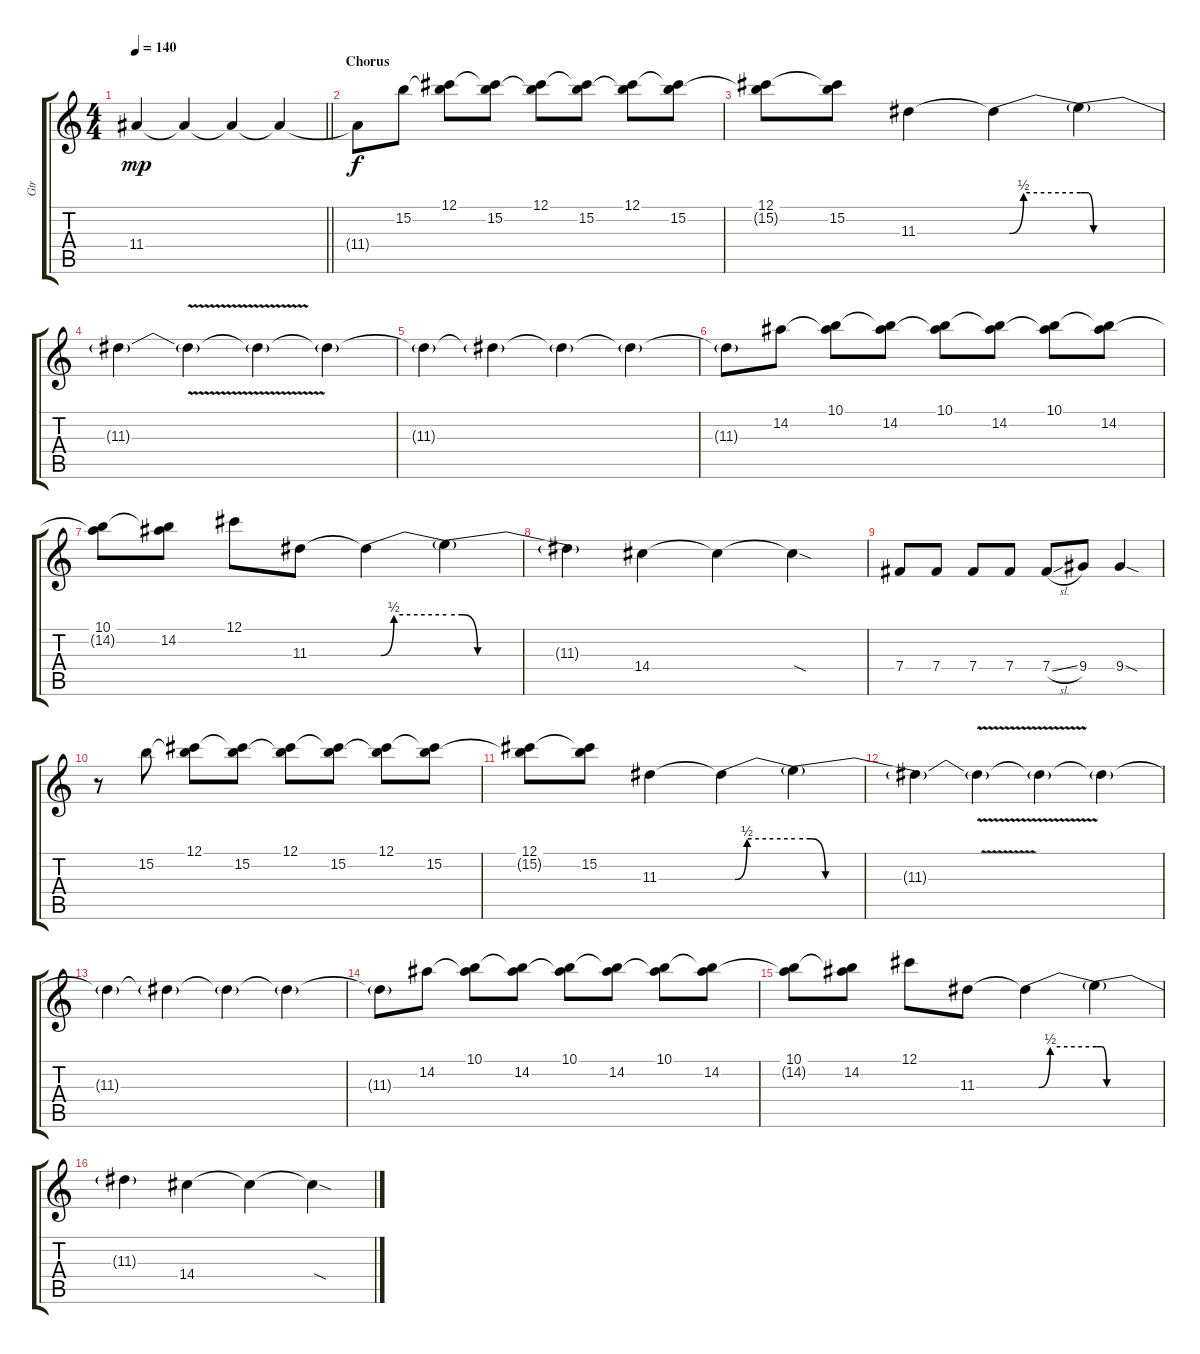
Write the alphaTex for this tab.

\track ("Gtr" "Gtr") {instrument overdrivenguitar}
\staff {score tabs}
\tuning (Db4 Ab3 E3 B2 Gb2 Db2) {hide}
\ts (4 4)
\tempo 140
\clef g2
\barLineRight lightlight
\ks c
11.4{t}.4{dy mp} 11.4{t}.4 11.4{t}.4 11.4{t}.4 |
\section ("" "Chorus")
11.4{t}.8{dy f instrument overdrivenguitar} 15.2.8 (12.1 15.2{t}).8 (12.1{t} 15.2).8 (12.1 15.2{t}).8 (12.1{t} 15.2).8 (12.1 15.2{t}).8 (12.1{t} 15.2).8 |
(12.1 15.2{t}).8 (12.1{t} 15.2).8 11.3.4 11.3{be (custom 0 0 10 0 20 2 60 2) t}.4 11.3{be (custom 0 2 5 2 10 0 60 0) t}.4 |
11.3{t}.4 11.3{v t}.4 11.3{t}.4 11.3{t}.4 |
11.3{t}.4 11.3{t}.4 11.3{t}.4 11.3{t}.4 |
11.3{t}.8 14.2.8 (10.1 14.2{t}).8 (10.1{t} 14.2).8 (10.1 14.2{t}).8 (10.1{t} 14.2).8 (10.1 14.2{t}).8 (10.1{t} 14.2).8 |
(10.1 14.2{t}).8 (10.1{t} 14.2).8 12.1.8 11.3.8 11.3{be (custom 0 0 10 0 20 2 60 2) t}.4 11.3{be (custom 0 2 5 2 10 0 60 0) t}.4 |
11.3{t}.4 14.4.4 14.4{t}.4 14.4{sod t}.4 |
7.4.8 7.4.8 7.4.8 7.4.8 7.4{sl}.8 9.4.8 9.4{sod}.4 |
r.8 15.2.8 (12.1 15.2{t}).8 (12.1{t} 15.2).8 (12.1 15.2{t}).8 (12.1{t} 15.2).8 (12.1 15.2{t}).8 (12.1{t} 15.2).8 |
(12.1 15.2{t}).8 (12.1{t} 15.2).8 11.3.4 11.3{be (custom 0 0 10 0 20 2 60 2) t}.4 11.3{be (custom 0 2 5 2 10 0 60 0) t}.4 |
11.3{t}.4 11.3{v t}.4 11.3{t}.4 11.3{t}.4 |
11.3{t}.4 11.3{t}.4 11.3{t}.4 11.3{t}.4 |
11.3{t}.8 14.2.8 (10.1 14.2{t}).8 (10.1{t} 14.2).8 (10.1 14.2{t}).8 (10.1{t} 14.2).8 (10.1 14.2{t}).8 (10.1{t} 14.2).8 |
(10.1 14.2{t}).8 (10.1{t} 14.2).8 12.1.8 11.3.8 11.3{be (custom 0 0 10 0 20 2 60 2) t}.4 11.3{be (custom 0 2 5 2 10 0 60 0) t}.4 |
11.3{t}.4 14.4.4 14.4{t}.4 14.4{sod t}.4
